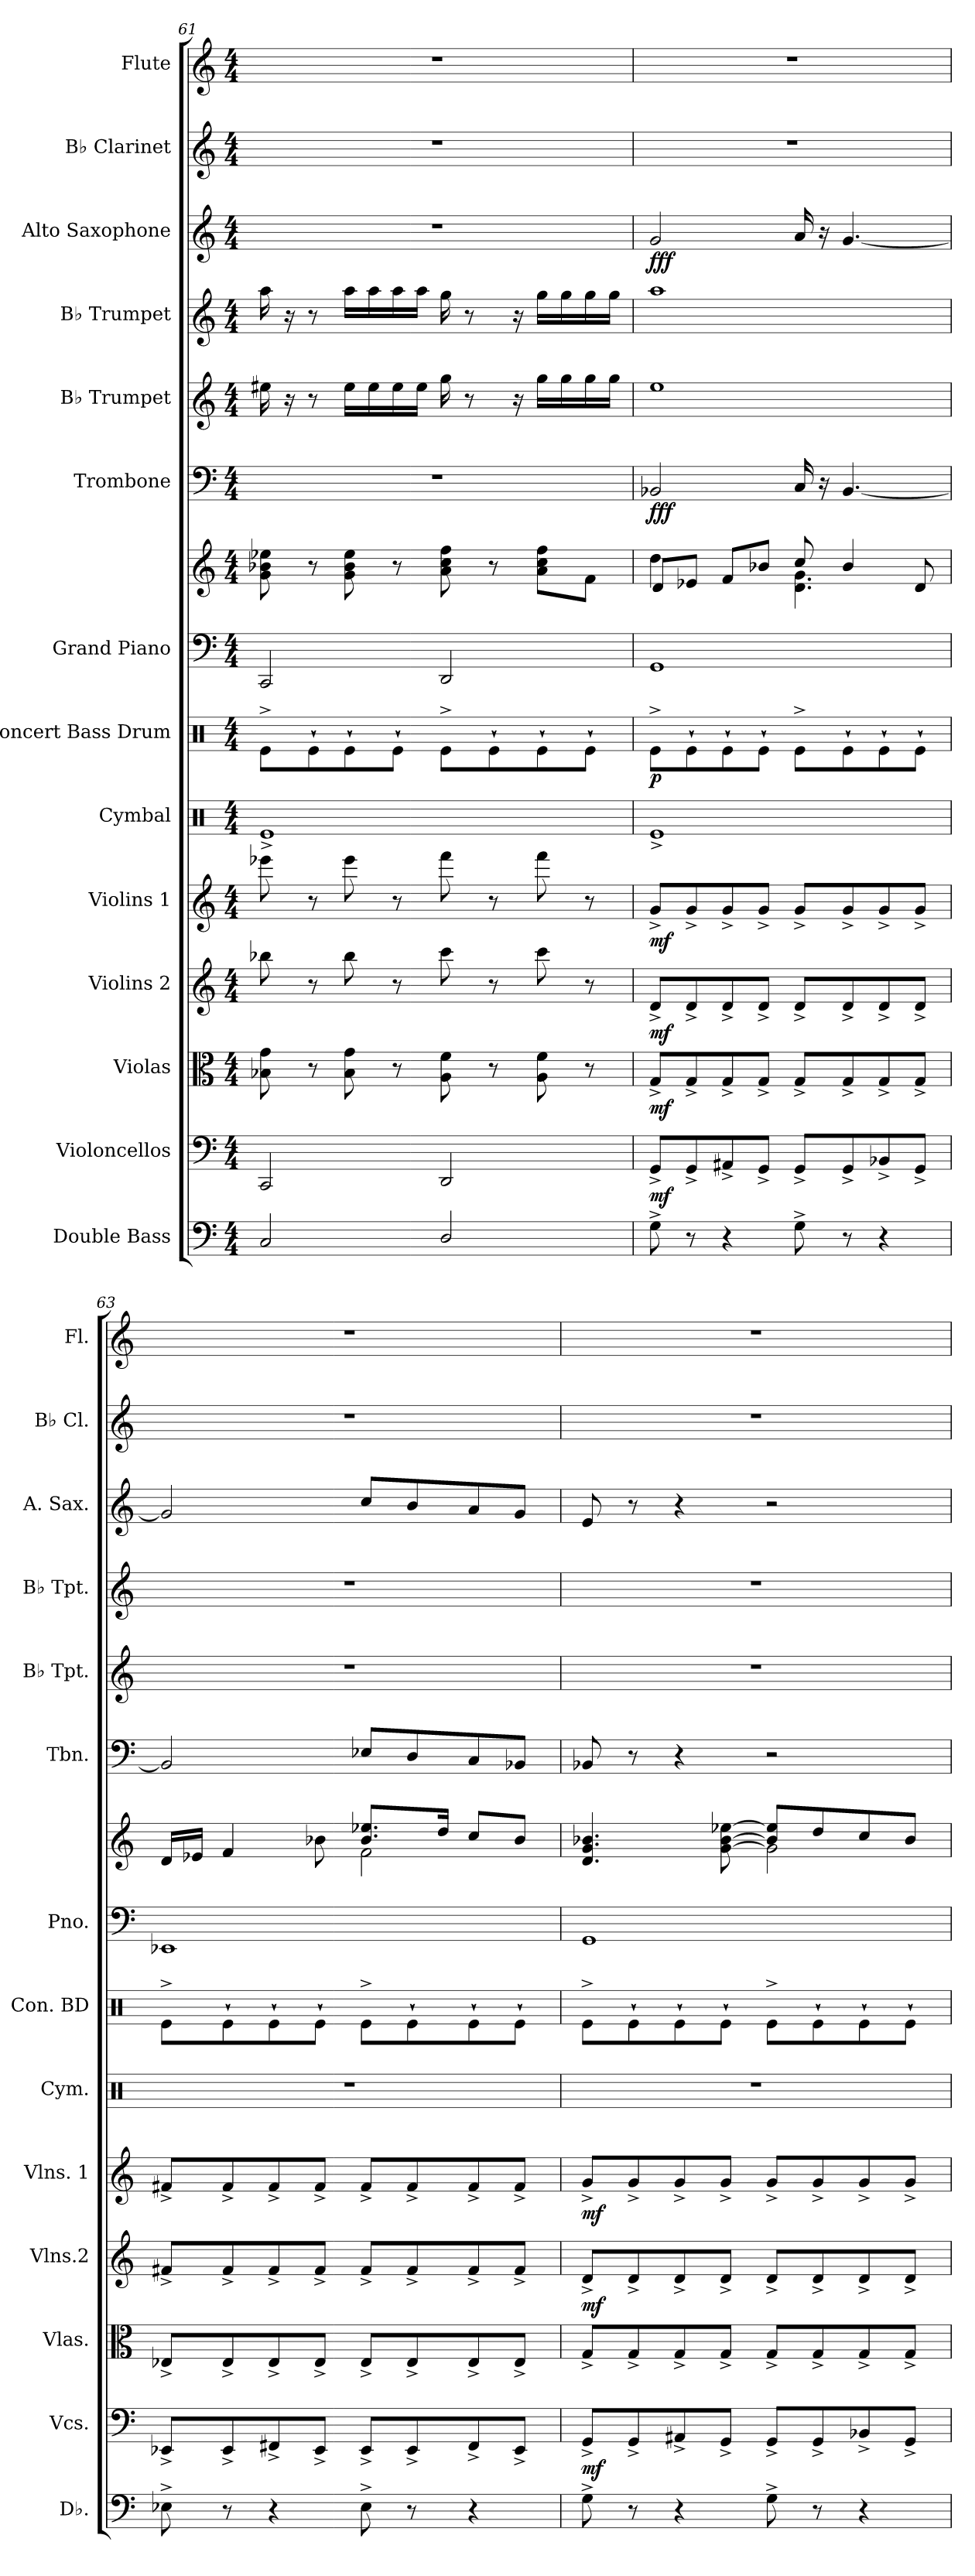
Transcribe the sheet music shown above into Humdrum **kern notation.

**kern	**kern	**dynam	**kern	**dynam	**kern	**dynam	**kern	**dynam	**kern	**kern	**dynam	**kern	**kern	**kern	**dynam	**kern	**kern	**kern	**dynam	**kern	**kern
*part14	*part13	*part13	*part12	*part12	*part11	*part11	*part10	*part10	*part9	*part8	*part8	*part7	*part7	*part6	*part6	*part5	*part4	*part3	*part3	*part2	*part1
*staff15	*staff14	*staff14	*staff13	*staff13	*staff12	*staff12	*staff11	*staff11	*staff10	*staff9	*staff9	*staff8	*staff7	*staff6	*staff6	*staff5	*staff4	*staff3	*staff3	*staff2	*staff1
*I"Double Bass	*I"Violoncellos	*	*I"Violas	*	*I"Violins 2	*	*I"Violins 1	*	*I"Cymbal	*I"Concert Bass Drum	*	*I"Grand Piano	*	*I"Trombone	*	*I"B♭ Trumpet	*I"B♭ Trumpet	*I"Alto Saxophone	*	*I"B♭ Clarinet	*I"Flute
*I'Db.	*I'Vcs.	*	*I'Vlas.	*	*I'Vlns.2	*	*I'Vlns. 1	*	*I'Cym.	*I'Con. BD	*	*I'Pno.	*	*I'Tbn.	*	*I'B♭ Tpt.	*I'B♭ Tpt.	*I'A. Sax.	*	*I'B♭ Cl.	*I'Fl.
!!LO:PB:g=z
*clefF4	*clefF4	*	*clefC3	*	*clefG2	*	*clefG2	*	*clefX	*clefX	*	*clefF4	*clefG2	*clefF4	*	*clefG2	*clefG2	*clefG2	*	*clefG2	*clefG2
*ITrd7c12	*	*	*	*	*	*	*	*	*	*	*	*	*	*	*	*ITrd1c2	*ITrd1c2	*ITrd5c9	*	*ITrd1c2	*
*k[]	*k[]	*	*k[]	*	*k[]	*	*k[]	*	*k[]	*k[]	*	*k[]	*k[]	*k[]	*	*k[b-e-]	*k[b-e-]	*k[b-e-a-]	*	*k[b-e-]	*k[]
*M4/4	*M4/4	*	*M4/4	*	*M4/4	*	*M4/4	*	*M4/4	*M4/4	*	*M4/4	*M4/4	*M4/4	*	*M4/4	*M4/4	*M4/4	*	*M4/4	*M4/4
=61	=61	=61	=61	=61	=61	=61	=61	=61	=61	=61	=61	=61	=61	=61	=61	=61	=61	=61	=61	=61	=61
2CC/	2CC/	.	8B-X\ 8g\	.	8bb-X\	.	8eee-X\	.	1Re^	8Re^\L	.	2CC/	8g\ 8b-X\ 8ee-X\	1r	.	16dd#X\	16gg\	1r	.	1r	1r
.	.	.	.	.	.	.	.	.	.	.	.	.	.	.	.	16r	16r	.	.	.	.
.	.	.	8r	.	8r	.	8r	.	.	8Re`\	.	.	8r	.	.	8r	8r	.	.	.	.
.	.	.	8B-\ 8g\	.	8bb-\	.	8eee-\	.	.	8Re`\	.	.	8g\ 8b-\ 8ee-\	.	.	16dd#\LL	16gg\LL	.	.	.	.
.	.	.	.	.	.	.	.	.	.	.	.	.	.	.	.	16dd#\	16gg\	.	.	.	.
.	.	.	8r	.	8r	.	8r	.	.	8Re`\J	.	.	8r	.	.	16dd#\	16gg\	.	.	.	.
.	.	.	.	.	.	.	.	.	.	.	.	.	.	.	.	16dd#\JJ	16gg\JJ	.	.	.	.
2DD/	2DD/	.	8A\ 8f\	.	8ccc\	.	8fff\	.	.	8Re^\L	.	2DD/	8a\ 8cc\ 8ff\	.	.	16ff\	16ff\	.	.	.	.
.	.	.	.	.	.	.	.	.	.	.	.	.	.	.	.	8r	8r	.	.	.	.
.	.	.	8r	.	8r	.	8r	.	.	8Re`\	.	.	8r	.	.	.	.	.	.	.	.
.	.	.	.	.	.	.	.	.	.	.	.	.	.	.	.	16r	16r	.	.	.	.
.	.	.	8A\ 8f\	.	8ccc\	.	8fff\	.	.	8Re`\	.	.	8a\ 8cc\ 8ff\L	.	.	16ff\LL	16ff\LL	.	.	.	.
.	.	.	.	.	.	.	.	.	.	.	.	.	.	.	.	16ff\	16ff\	.	.	.	.
.	.	.	8r	.	8r	.	8r	.	.	8Re`\J	.	.	8f\J	.	.	16ff\	16ff\	.	.	.	.
.	.	.	.	.	.	.	.	.	.	.	.	.	.	.	.	16ff\JJ	16ff\JJ	.	.	.	.
=62	=62	=62	=62	=62	=62	=62	=62	=62	=62	=62	=62	=62	=62	=62	=62	=62	=62	=62	=62	=62	=62
*	*	*	*	*	*	*	*	*	*	*	*	*	*^	*	*	*	*	*	*	*	*
!	!	!LO:DY:b	!	!LO:DY:b	!	!LO:DY:b	!	!LO:DY:b	!	!	!LO:DY:b	!	!	!	!	!LO:DY:b	!	!	!	!LO:DY:b	!	!
8GG^\	8GG^/L	mf	8G^/L	mf	8d^/L	mf	8g^/L	mf	1Re^	8Re^\L	p	1GG	4dd\	8d/L	2BB-X/	fff	1dd	1gg	2B-/	fff	1r	1r
8r	8GG^/	.	8G^/	.	8d^/	.	8g^/	.	.	8Re`\	.	.	.	8e-X/J	.	.	.	.	.	.	.	.
4r	8AA#X^/	.	8G^/	.	8d^/	.	8g^/	.	.	8Re`\	.	.	8f/L	4ryy	.	.	.	.	.	.	.	.
.	8GG^/J	.	8G^/J	.	8d^/J	.	8g^/J	.	.	8Re`\J	.	.	8b-X/J	.	.	.	.	.	.	.	.	.
8GG^\	8GG^/L	.	8G^/L	.	8d^/L	.	8g^/L	.	.	8Re^\L	.	.	4.d\ 4.g\	8cc/	16C/	.	.	.	16c/	.	.	.
.	.	.	.	.	.	.	.	.	.	.	.	.	.	.	16r	.	.	.	16r	.	.	.
8r	8GG^/	.	8G^/	.	8d^/	.	8g^/	.	.	8Re`\	.	.	.	4b-/	[4.BB-/	.	.	.	[4.B-/	.	.	.
4r	8BB-X^/	.	8G^/	.	8d^/	.	8g^/	.	.	8Re`\	.	.	.	.	.	.	.	.	.	.	.	.
.	8GG^/J	.	8G^/J	.	8d^/J	.	8g^/J	.	.	8Re`\J	.	.	8d/	8ryy	.	.	.	.	.	.	.	.
!!LO:PB:g=z
=63	=63	=63	=63	=63	=63	=63	=63	=63	=63	=63	=63	=63	=63	=63	=63	=63	=63	=63	=63	=63	=63	=63
8EE-X^\	8EE-X^/L	.	8E-X^/L	.	8f#X^/L	.	8f#X^/L	.	1r	8Re^\L	.	1EE-X	16d/LL	2ryy	2BB-/]	.	1r	1r	2B-/]	.	1r	1r
.	.	.	.	.	.	.	.	.	.	.	.	.	16e-X/JJ	.	.	.	.	.	.	.	.	.
8r	8EE-^/	.	8E-^/	.	8f#^/	.	8f#^/	.	.	8Re`\	.	.	4f/	.	.	.	.	.	.	.	.	.
4r	8FF#X^/	.	8E-^/	.	8f#^/	.	8f#^/	.	.	8Re`\	.	.	.	.	.	.	.	.	.	.	.	.
.	8EE-^/J	.	8E-^/J	.	8f#^/J	.	8f#^/J	.	.	8Re`\J	.	.	8b-X\	.	.	.	.	.	.	.	.	.
8EE-^\	8EE-^/L	.	8E-^/L	.	8f#^/L	.	8f#^/L	.	.	8Re^\L	.	.	2f\	8.b-/ 8.ee-X/L	8E-X/L	.	.	.	8e-/L	.	.	.
8r	8EE-^/	.	8E-^/	.	8f#^/	.	8f#^/	.	.	8Re`\	.	.	.	.	8D/	.	.	.	8d/	.	.	.
.	.	.	.	.	.	.	.	.	.	.	.	.	.	16dd/Jk	.	.	.	.	.	.	.	.
4r	8FF#^/	.	8E-^/	.	8f#^/	.	8f#^/	.	.	8Re`\	.	.	.	8cc/L	8C/	.	.	.	8c/	.	.	.
.	8EE-^/J	.	8E-^/J	.	8f#^/J	.	8f#^/J	.	.	8Re`\J	.	.	.	8b-/J	8BB-X/J	.	.	.	8B-/J	.	.	.
=64	=64	=64	=64	=64	=64	=64	=64	=64	=64	=64	=64	=64	=64	=64	=64	=64	=64	=64	=64	=64	=64	=64
!	!	!LO:DY:b	!	!	!	!LO:DY:b	!	!LO:DY:b	!	!	!	!	!	!	!	!	!	!	!	!	!	!
8GG^\	8GG^/L	mf	8G^/L	.	8d^/L	mf	8g^/L	mf	1r	8Re^\L	.	1GG	4.d/ 4.g/ 4.b-X/	2ryy	8BB-X/	.	1r	1r	8G/	.	1r	1r
8r	8GG^/	.	8G^/	.	8d^/	.	8g^/	.	.	8Re`\	.	.	.	.	8r	.	.	.	8r	.	.	.
4r	8AA#X^/	.	8G^/	.	8d^/	.	8g^/	.	.	8Re`\	.	.	.	.	4r	.	.	.	4r	.	.	.
.	8GG^/J	.	8G^/J	.	8d^/J	.	8g^/J	.	.	8Re`\J	.	.	[8g\ [8b-\ [8ee-X\	.	.	.	.	.	.	.	.	.
8GG^\	8GG^/L	.	8G^/L	.	8d^/L	.	8g^/L	.	.	8Re^\L	.	.	2g\]	8b-/] 8ee-/]L	2r	.	.	.	2r	.	.	.
8r	8GG^/	.	8G^/	.	8d^/	.	8g^/	.	.	8Re`\	.	.	.	8dd/	.	.	.	.	.	.	.	.
4r	8BB-X^/	.	8G^/	.	8d^/	.	8g^/	.	.	8Re`\	.	.	.	8cc/	.	.	.	.	.	.	.	.
.	8GG^/J	.	8G^/J	.	8d^/J	.	8g^/J	.	.	8Re`\J	.	.	.	8b-/J	.	.	.	.	.	.	.	.
*	*	*	*	*	*	*	*	*	*	*	*	*	*v	*v	*	*	*	*	*	*	*	*
=	=	=	=	=	=	=	=	=	=	=	=	=	=	=	=	=	=	=	=	=	=
*-	*-	*-	*-	*-	*-	*-	*-	*-	*-	*-	*-	*-	*-	*-	*-	*-	*-	*-	*-	*-	*-
